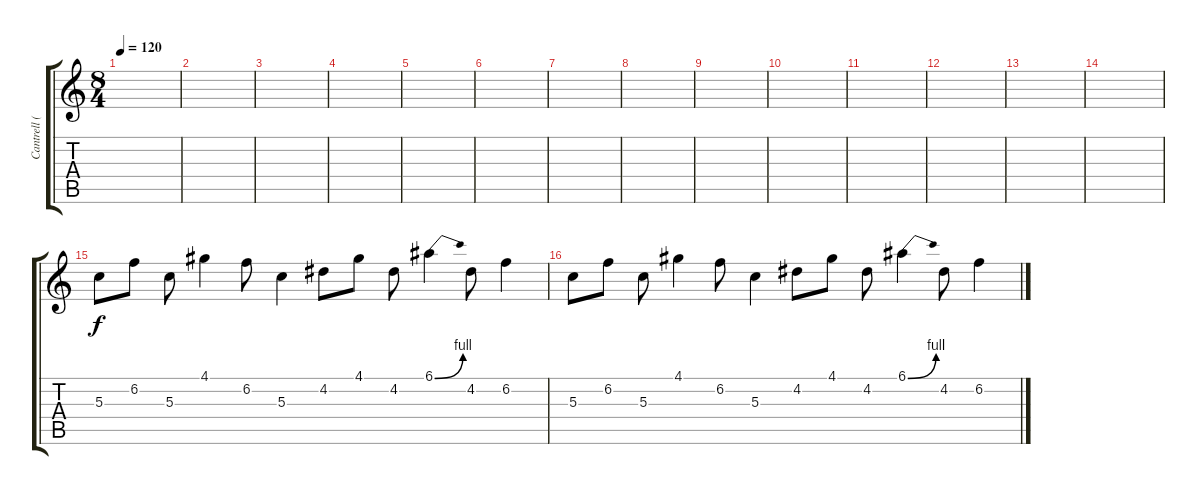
\track ("Cantrell (Solo)" "Cantrell (") {instrument overdrivenguitar}
\staff {score tabs}
\tuning (E4 B3 G3 D3 A2 E2) {hide}
\ts (8 4)
\tempo 120
\clef g2
\ks c
|
|
|
|
|
|
|
|
|
|
|
|
|
|
5.3.8 6.2.8 5.3.8 4.1.4 6.2.8 5.3.4 4.2.8 4.1.8 4.2.8 6.1{be (bend 0 0 60 4)}.4 4.2.8 6.2.4 |
5.3.8 6.2.8 5.3.8 4.1.4 6.2.8 5.3.4 4.2.8 4.1.8 4.2.8 6.1{be (bend 0 0 60 4)}.4 4.2.8 6.2.4
